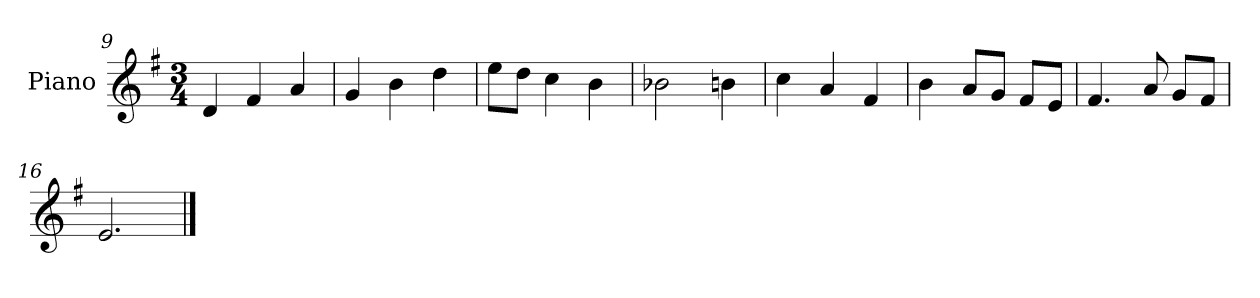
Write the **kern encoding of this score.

**kern
*part1
*staff1
*I"Piano
*I'Pno.
*clefG2
*k[f#]
*M3/4
=9
4d/
4f#/
4a/
=10
4g/
4b\
4dd\
=11
8ee\L
8dd\J
4cc\
4b\
=12
2b-X\
4bn\
!!LO:LB:g=z
=13
4cc\
4a/
4f#/
=14
4b\
8a/L
8g/J
8f#/L
8e/J
=15
4.f#/
8a/
8g/L
8f#/J
=16
2.e/
==
*-
